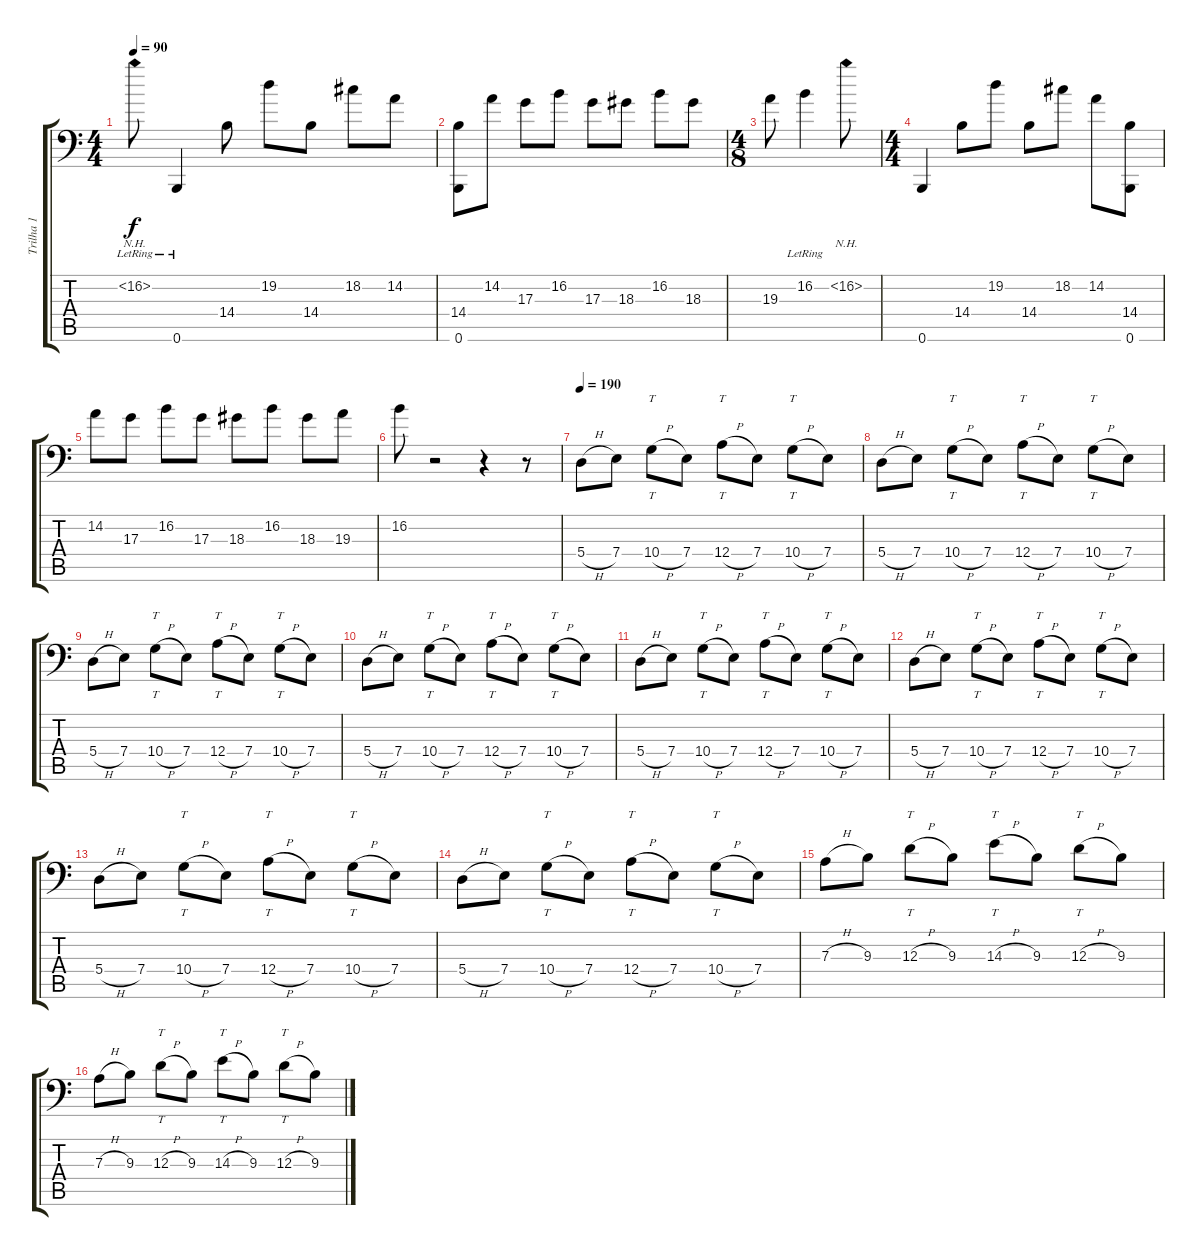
\track ("Trilha 1" "Trilha 1") {instrument electricbassfinger}
\staff {score tabs}
\tuning (C3 G2 D2 A1 E1 B0) {hide}
\ts (4 4)
\tempo 90
\clef f4
\ks c
16.2{nh lr}.8{dy f instrument electricbassfinger} 0.6{lr}.4 14.4.8 19.2.8 14.4.8 18.2.8 14.2.8 |
(14.4 0.6).8 14.2.8 17.3.8 16.2.8 17.3.8 18.3.8 16.2.8 18.3.8 |
\ts (4 8)
19.3.8 16.2{lr}.4 16.2{nh}.8 |
\ts (4 4)
0.6.4 14.4.8 19.2.8 14.4.8 18.2.8 14.2.8 (14.4 0.6).8 |
14.2.8 17.3.8 16.2.8 17.3.8 18.3.8 16.2.8 18.3.8 19.3.8 |
16.2.8 r.2 r.4 r.8 |
\tempo 190
5.4{h}.8 7.4.8 10.4{h}.8{tt} 7.4.8 12.4{h}.8{tt} 7.4.8 10.4{h}.8{tt} 7.4.8 |
5.4{h}.8 7.4.8 10.4{h}.8{tt} 7.4.8 12.4{h}.8{tt} 7.4.8 10.4{h}.8{tt} 7.4.8 |
5.4{h}.8 7.4.8 10.4{h}.8{tt} 7.4.8 12.4{h}.8{tt} 7.4.8 10.4{h}.8{tt} 7.4.8 |
5.4{h}.8 7.4.8 10.4{h}.8{tt} 7.4.8 12.4{h}.8{tt} 7.4.8 10.4{h}.8{tt} 7.4.8 |
5.4{h}.8 7.4.8 10.4{h}.8{tt} 7.4.8 12.4{h}.8{tt} 7.4.8 10.4{h}.8{tt} 7.4.8 |
5.4{h}.8 7.4.8 10.4{h}.8{tt} 7.4.8 12.4{h}.8{tt} 7.4.8 10.4{h}.8{tt} 7.4.8 |
5.4{h}.8 7.4.8 10.4{h}.8{tt} 7.4.8 12.4{h}.8{tt} 7.4.8 10.4{h}.8{tt} 7.4.8 |
5.4{h}.8 7.4.8 10.4{h}.8{tt} 7.4.8 12.4{h}.8{tt} 7.4.8 10.4{h}.8{tt} 7.4.8 |
7.3{h}.8 9.3.8 12.3{h}.8{tt} 9.3.8 14.3{h}.8{tt} 9.3.8 12.3{h}.8{tt} 9.3.8 |
7.3{h}.8 9.3.8 12.3{h}.8{tt} 9.3.8 14.3{h}.8{tt} 9.3.8 12.3{h}.8{tt} 9.3.8
